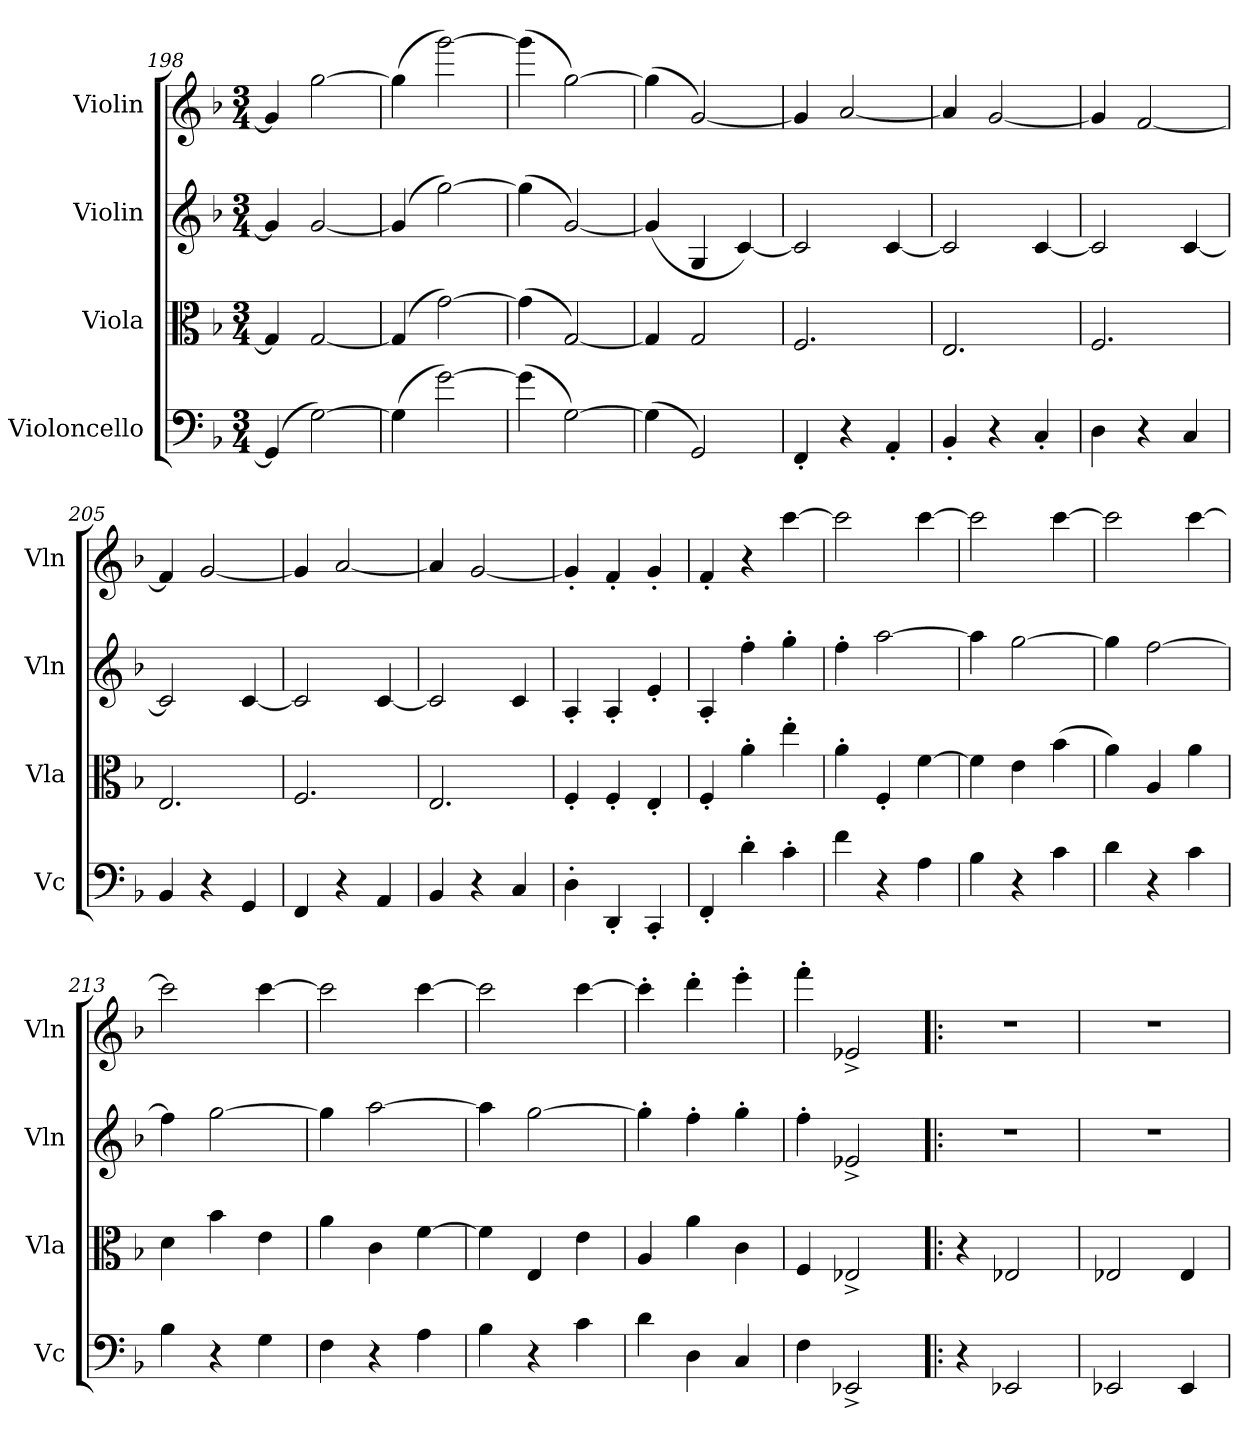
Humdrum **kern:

**kern	**kern	**kern	**kern
*part4	*part3	*part2	*part1
*staff4	*staff3	*staff2	*staff1
*I"Violoncello	*I"Viola	*I"Violin	*I"Violin
*I'Vc	*I'Vla	*I'Vln	*I'Vln
*clefF4	*clefC3	*clefG2	*clefG2
*k[b-]	*k[b-]	*k[b-]	*k[b-]
*M3/4	*M3/4	*M3/4	*M3/4
=198	=198	=198	=198
(4GG/]	4G/]	4g/]	4g/]
[2G\)	[2G/	[2g/	[2gg\
=199	=199	=199	=199
(4G\]	(4G/]	(4g/]	(4gg\]
[2g\)	[2g\)	[2gg\)	[2ggg\)
=200	=200	=200	=200
(4g\]	(4g\]	(4gg\]	(4ggg\]
[2G\)	[2G/)	[2g/)	[2gg\)
=201	=201	=201	=201
(4G\]	4G/]	(4g/]	(4gg\]
2GG/)	2G/	4G/	[2g/)
.	.	[4c/)	.
=202	=202	=202	=202
4FF'/	2.F/	2c/]	4g/]
4r	.	.	[2a/
4AA'/	.	[4c/	.
=203	=203	=203	=203
4BB-'/	2.E/	2c/]	4a/]
4r	.	.	[2g/
4C'/	.	[4c/	.
=204	=204	=204	=204
4D\	2.F/	2c/]	4g/]
4r	.	.	[2f/
4C/	.	[4c/	.
=205	=205	=205	=205
4BB-/	2.E/	2c/]	4f/]
4r	.	.	[2g/
4GG/	.	[4c/	.
=206	=206	=206	=206
4FF/	2.F/	2c/]	4g/]
4r	.	.	[2a/
4AA/	.	[4c/	.
=207	=207	=207	=207
4BB-/	2.E/	2c/]	4a/]
4r	.	.	[2g/
4C/	.	4c/	.
=208	=208	=208	=208
4D'\	4F'/	4A'/	4g'/]
4DD'/	4F'/	4A'/	4f'/
4CC'/	4E'/	4e'/	4g'/
=209	=209	=209	=209
4FF'/	4F'/	4A'/	4f'/
4d'\	4a'\	4ff'\	4r
4c'\	4ee'\	4gg'\	[4ccc\
=210	=210	=210	=210
4f\	4a'\	4ff'\	2ccc\]
4r	4F'/	[2aa\	.
4A\	[4f\	.	[4ccc\
=211	=211	=211	=211
4B-\	4f\]	4aa\]	2ccc\]
4r	4e\	[2gg\	.
4c\	(4b-\	.	[4ccc\
=212	=212	=212	=212
4d\	4a\)	4gg\]	2ccc\]
4r	4A/	[2ff\	.
4c\	4a\	.	[4ccc\
=213	=213	=213	=213
4B-\	4d\	4ff\]	2ccc\]
4r	4b-\	[2gg\	.
4G\	4e\	.	[4ccc\
=214	=214	=214	=214
4F\	4a\	4gg\]	2ccc\]
4r	4c\	[2aa\	.
4A\	[4f\	.	[4ccc\
=215	=215	=215	=215
4B-\	4f\]	4aa\]	2ccc\]
4r	4E/	[2gg\	.
4c\	4e\	.	[4ccc\
=216	=216	=216	=216
4d\	4A/	4gg'\]	4ccc'\]
4D\	4a\	4ff'\	4ddd'\
4C/	4c\	4gg'\	4eee'\
=217	=217	=217	=217
4F\	4F/	4ff'\	4fff'\
2EE-X^/	2E-X^/	2e-X^/	2e-X^/
=218!|:	=218!|:	=218!|:	=218!|:
4r	4r	2.r	2.r
2EE-X/	2E-X/	.	.
=219	=219	=219	=219
2EE-X/	2E-X/	2.r	2.r
4EE-/	4E-/	.	.
=	=	=	=
*-	*-	*-	*-
